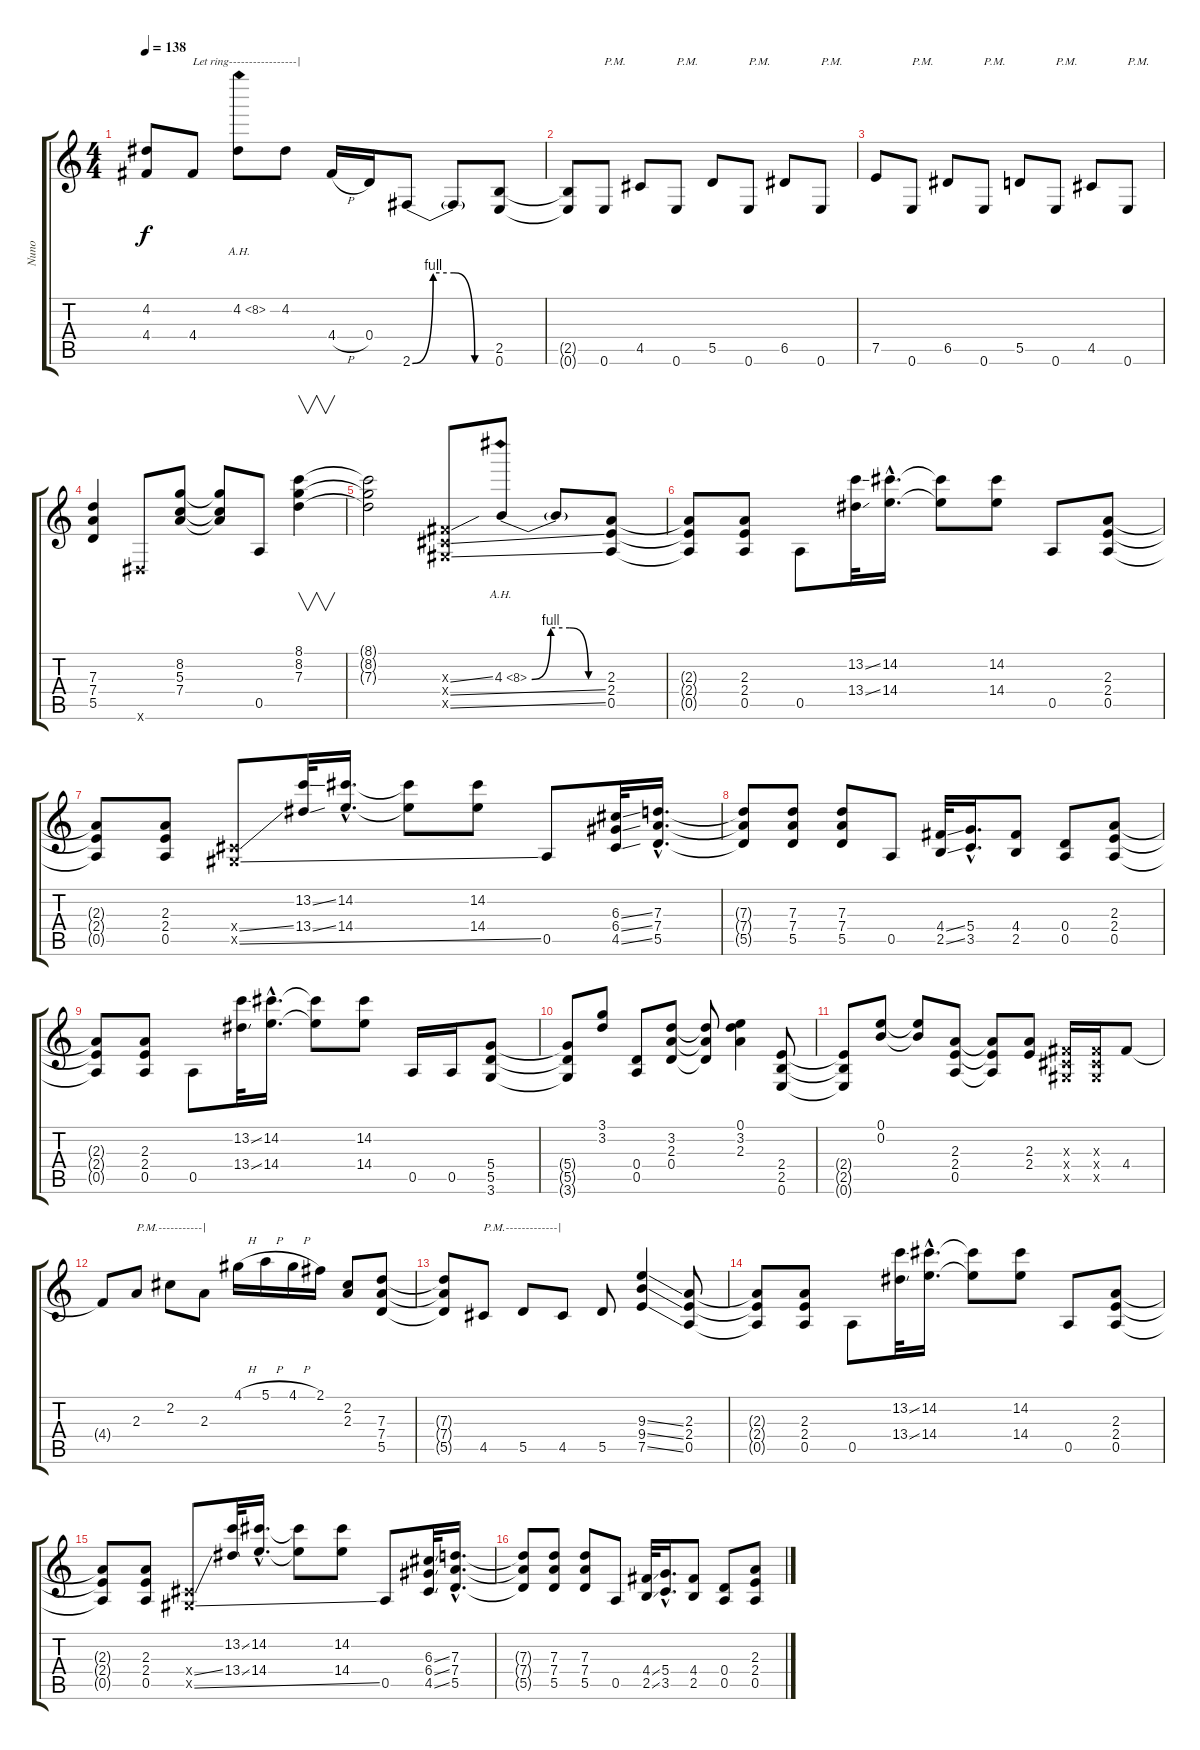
\track ("Nuno" "Nuno") {instrument overdrivenguitar}
\staff {score tabs}
\tuning (E4 B3 G3 D3 A2 E2) {hide}
\ts (4 4)
\tempo 138
\clef g2
\ks c
(4.2{t} 4.4{t}).8{dy f} 4.4.8{txt "Let ring-----------------|"} 4.2{ah 4}.8 4.2.8 4.4{h}.16 0.4.16 2.6{be (custom 0 0 15 4 30 4 45 0 60 0)}.8 2.6{t}.8 (2.5 0.6).8 |
(2.5{t} 0.6{t}).8 0.6.8{txt "P.M."} 4.5.8 0.6.8{txt "P.M."} 5.5.8 0.6.8{txt "P.M."} 6.5.8 0.6.8{txt "P.M."} |
7.5.8 0.6.8{txt "P.M."} 6.5.8 0.6.8{txt "P.M."} 5.5.8 0.6.8{txt "P.M."} 4.5.8 0.6.8{txt "P.M."} |
(7.3 7.4 5.5).4 -1.6{x}.8 (8.2 5.3 7.4).8 (8.2{t} 5.3{t} 7.4{t}).8 0.5.8 (8.1 8.2 7.3).4{v} |
(8.1{t} 8.2{t} 7.3{t}).2 (-1.3{ss x} -1.4{ss x} -1.5{ss x}).8 4.3{be (custom 0 0 15 4 30 4 45 0 60 0) ah 4}.8 4.3{t}.8 (2.3 2.4 0.5).8 |
(2.3{t} 2.4{t} 0.5{t}).8 (2.3 2.4 0.5).8 0.5.8 (13.2{ss} 13.4{ss}).32 (14.2{hac} 14.4{hac}).16{d} (14.2{t} 14.4{t}).8 (14.2 14.4).8 0.5.8 (2.3 2.4 0.5).8 |
(2.3{t} 2.4{t} 0.5{t}).8 (2.3 2.4 0.5).8 (-1.4{ss x} -1.5{ss x}).8 (13.2{ss} 13.4{ss}).32 (14.2{hac} 14.4{hac}).16{d} (14.2{t} 14.4{t}).8 (14.2 14.4).8 0.5.8 (6.3{ss} 6.4{ss} 4.5{ss}).32 (7.3{hac} 7.4{hac} 5.5{hac}).16{d} |
(7.3{t} 7.4{t} 5.5{t}).8 (7.3 7.4 5.5).8 (7.3 7.4 5.5).8 0.5.8 (4.4{ss} 2.5{ss}).32 (5.4{hac} 3.5{hac}).16{d} (4.4 2.5).8 (0.4 0.5).8 (2.3 2.4 0.5).8 |
(2.3{t} 2.4{t} 0.5{t}).8 (2.3 2.4 0.5).8 0.5.8 (13.2{ss} 13.4{ss}).32 (14.2{hac} 14.4{hac}).16{d} (14.2{t} 14.4{t}).8 (14.2 14.4).8 0.5.16 0.5.16 (5.4 5.5 3.6).8 |
(5.4{t} 5.5{t} 3.6{t}).8 (3.1 3.2).8 (0.4 0.5).8 (3.2 2.3 0.4).8 (3.2{t} 2.3{t} 0.4{t}).8 (0.1 3.2 2.3).4 (2.4 2.5 0.6).8 |
(2.4{t} 2.5{t} 0.6{t}).8 (0.1 0.2).8 (0.1{t} 0.2{t}).8 (2.3 2.4 0.5).8 (2.3{t} 2.4{t} 0.5{t}).8 (2.3 2.4).8 (-1.3{x} -1.4{x} -1.5{x}).16 (-1.3{x} -1.4{x} -1.5{x}).16 4.4.8 |
4.4{t}.8 2.3.8{txt "P.M.-----------|"} 2.2.8 2.3.8 4.1{h}.16 5.1{h}.16 4.1{h}.16 2.1.16 (2.2 2.3).8 (7.3 7.4 5.5).8 |
(7.3{t} 7.4{t} 5.5{t}).8 4.5.8{txt "P.M.-------------|"} 5.5.8 4.5.8 5.5.8 (9.3{ss} 9.4{ss} 7.5{ss}).4 (2.3 2.4 0.5).8 |
(2.3{t} 2.4{t} 0.5{t}).8 (2.3 2.4 0.5).8 0.5.8 (13.2{ss} 13.4{ss}).32 (14.2{hac} 14.4{hac}).16{d} (14.2{t} 14.4{t}).8 (14.2 14.4).8 0.5.8 (2.3 2.4 0.5).8 |
(2.3{t} 2.4{t} 0.5{t}).8 (2.3 2.4 0.5).8 (-1.4{ss x} -1.5{ss x}).8 (13.2{ss} 13.4{ss}).32 (14.2{hac} 14.4{hac}).16{d} (14.2{t} 14.4{t}).8 (14.2 14.4).8 0.5.8 (6.3{ss} 6.4{ss} 4.5{ss}).32 (7.3{hac} 7.4{hac} 5.5{hac}).16{d} |
(7.3{t} 7.4{t} 5.5{t}).8 (7.3 7.4 5.5).8 (7.3 7.4 5.5).8 0.5.8 (4.4{ss} 2.5{ss}).32 (5.4{hac} 3.5{hac}).16{d} (4.4 2.5).8 (0.4 0.5).8 (2.3 2.4 0.5).8
